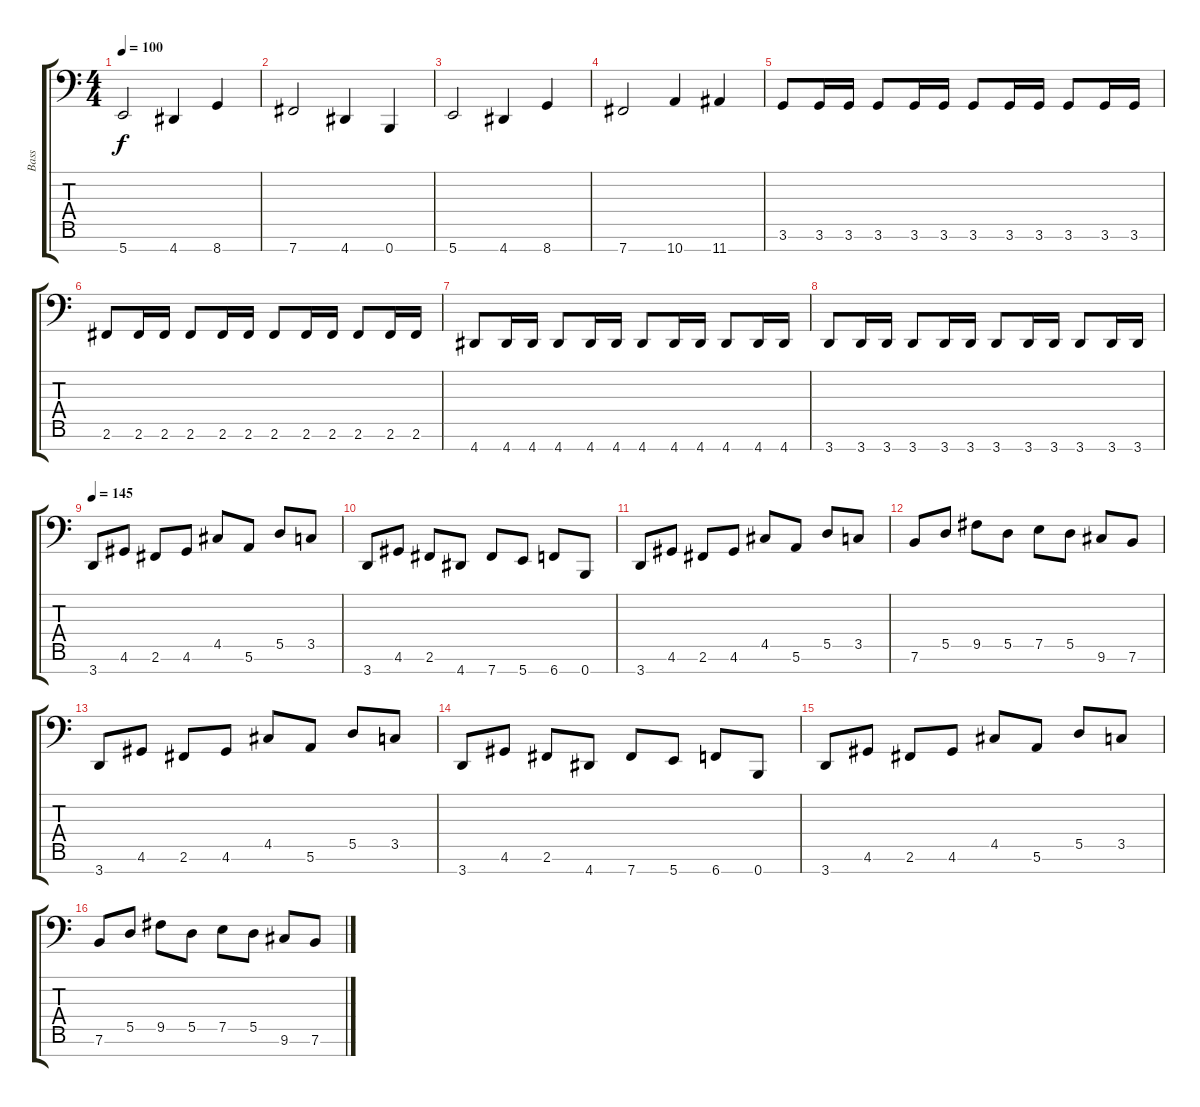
\track ("Bass" "Bass") {instrument electricbasspick}
\staff {score tabs}
\tuning (E3 B2 G2 D2 A1 E1 B0) {hide}
\ts (4 4)
\tempo 100
\clef f4
\ks c
5.7.2{dy f} 4.7.4 8.7.4 |
7.7.2 4.7.4 0.7.4 |
5.7.2 4.7.4 8.7.4 |
7.7.2 10.7.4 11.7.4 |
3.6.8 3.6.16 3.6.16 3.6.8 3.6.16 3.6.16 3.6.8 3.6.16 3.6.16 3.6.8 3.6.16 3.6.16 |
2.6.8 2.6.16 2.6.16 2.6.8 2.6.16 2.6.16 2.6.8 2.6.16 2.6.16 2.6.8 2.6.16 2.6.16 |
4.7.8 4.7.16 4.7.16 4.7.8 4.7.16 4.7.16 4.7.8 4.7.16 4.7.16 4.7.8 4.7.16 4.7.16 |
3.7.8 3.7.16 3.7.16 3.7.8 3.7.16 3.7.16 3.7.8 3.7.16 3.7.16 3.7.8 3.7.16 3.7.16 |
\tempo 145
3.7.8 4.6.8 2.6.8 4.6.8 4.5.8 5.6.8 5.5.8 3.5.8 |
3.7.8 4.6.8 2.6.8 4.7.8 7.7.8 5.7.8 6.7.8 0.7.8 |
3.7.8 4.6.8 2.6.8 4.6.8 4.5.8 5.6.8 5.5.8 3.5.8 |
7.6.8 5.5.8 9.5.8 5.5.8 7.5.8 5.5.8 9.6.8 7.6.8 |
3.7.8 4.6.8 2.6.8 4.6.8 4.5.8 5.6.8 5.5.8 3.5.8 |
3.7.8 4.6.8 2.6.8 4.7.8 7.7.8 5.7.8 6.7.8 0.7.8 |
3.7.8 4.6.8 2.6.8 4.6.8 4.5.8 5.6.8 5.5.8 3.5.8 |
7.6.8 5.5.8 9.5.8 5.5.8 7.5.8 5.5.8 9.6.8 7.6.8
